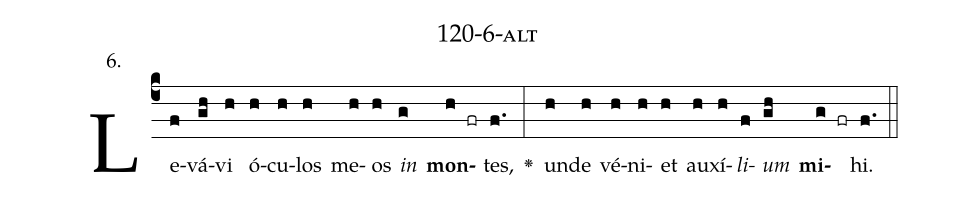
name: 120-6-alt;
annotation: 6.;
%%
(c4)Le(f)vá(gh)vi(h) ó(h)cu(h)los(h) me(h)os(h) <i>in</i>(g) <b>mon</b>(h fr)tes,(f.) <v>\greheightstar</v>(:) un(h)de(h) vé(h)ni(h)et(h) au(h)xí(h)<i>li</i>(f)<i>um</i>(gh) <b>mi</b>(g fr)hi.(f.) (::)


%E(h) u(h) o(f) u(gh) a(g) e.(f.) (::)
